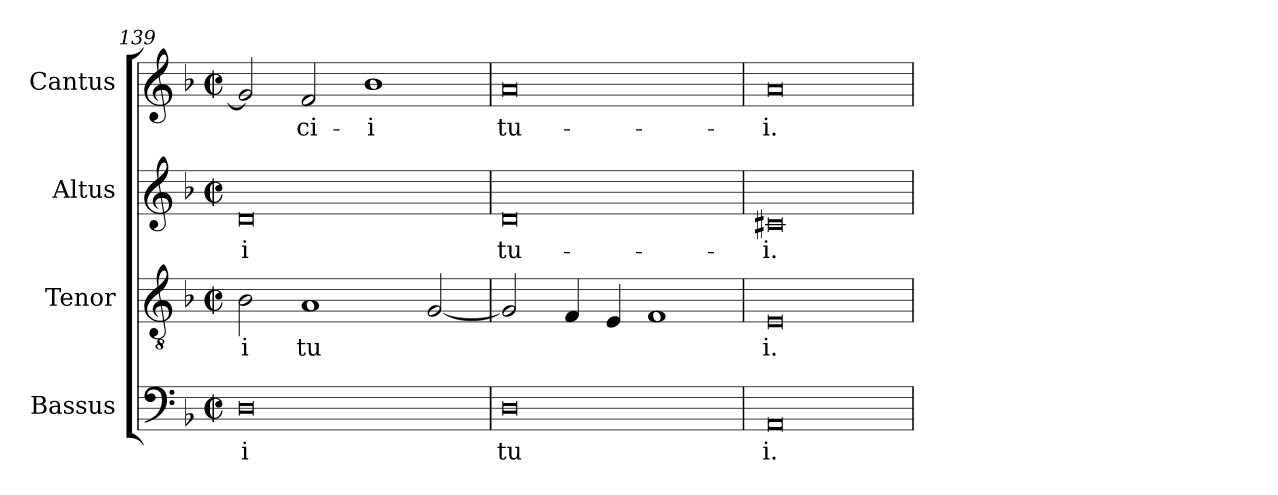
**kern	**text	**kern	**text	**kern	**text	**kern	**text
*part4	*part4	*part3	*part3	*part2	*part2	*part1	*part1
*staff4	*staff4	*staff3	*staff3	*staff2	*staff2	*staff1	*staff1
*I"Bassus	*	*I"Tenor	*	*I"Altus	*	*I"Cantus	*
*I'Bassus	*	*I'Tenor	*	*I'Altus	*	*I'Cantus	*
*clefF4	*	*clefGv2	*	*clefG2	*	*clefG2	*
*k[b-]	*	*k[b-]	*	*k[b-]	*	*k[b-]	*
*F:	*	*F:	*	*F:	*	*F:	*
*M2/2	*	*M2/2	*	*M2/2	*	*M2/2	*
*met(c|)	*	*met(c|)	*	*met(c|)	*	*met(c|)	*
=139	=139	=139	=139	=139	=139	=139	=139
!	!LO:LY:b:cj	!	!LO:LY:b:cj	!	!LO:LY:b:cj	!	!LO:LY:b:cj
0D	i	2B-\	i	0d	-i	2g/]	--
!	!	!	!LO:LY:b:cj	!	!	!	!LO:LY:b:cj
.	.	1A	tu	.	.	2f/	-ci-
!	!	!	!	!	!	!	!LO:LY:b:cj
.	.	.	.	.	.	1b-	-i
!	!	!	!LO:LY:b:cj	!	!	!	!
.	.	[<2G/	.	.	.	.	.
=140	=140	=140	=140	=140	=140	=140	=140
!	!LO:LY:b:cj	!	!LO:LY:b:cj	!	!LO:LY:b:cj	!	!LO:LY:b:cj
0D	tu	2G/]	.	0d	tu-	0a	tu-
!	!	!	!LO:LY:b:cj	!	!	!	!
.	.	4F/	.	.	.	.	.
!	!	!	!LO:LY:b:cj	!	!	!	!
.	.	4E/	.	.	.	.	.
!	!	!	!LO:LY:b:cj	!	!	!	!
.	.	1F	.	.	.	.	.
=141	=141	=141	=141	=141	=141	=141	=141
!	!LO:LY:b:cj	!	!LO:LY:b:cj	!	!LO:LY:b:cj	!	!LO:LY:b:cj
0AA	i.	0E	i.	0c#X	-i.	0a	-i.
=!	=!	=!	=!	=!	=!	=!	=!
*-	*-	*-	*-	*-	*-	*-	*-
